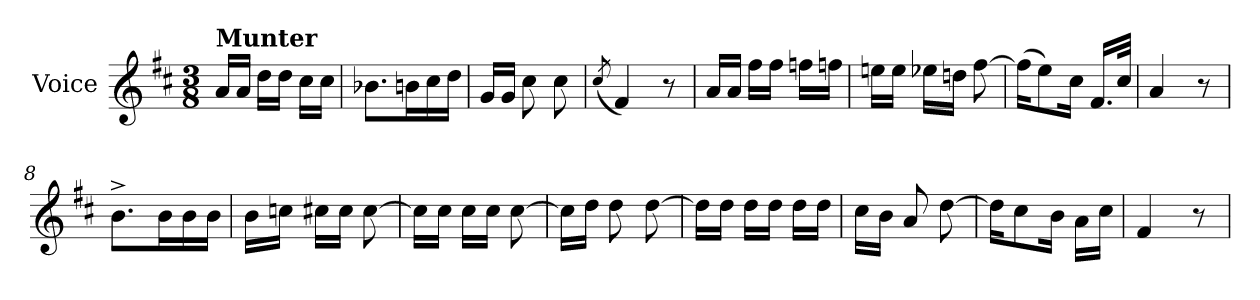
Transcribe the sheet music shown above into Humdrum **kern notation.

**kern
*part1
*staff1
*I"Voice
*clefG2
*k[f#c#]
*D:
*M3/8
=
!LO:TX:a:B:t=Munter
16a/LL
16a/JJ
16dd\LL
16dd\JJ
16cc#\LL
16cc#\JJ
=1
8.b-Xi\L
16b\L
16cc#\
16dd\JJ
=2
16g/LL
16g/JJ
8cc#\
8cc#\
=3
(<8qcc#/
4f#/)
8r
=4
16a/LL
16a/JJ
16ff#\LL
16ff#\JJ
16ffni\LL
16ffni\JJ
!!LO:LB:g=z
=5
16een\LL
16ee\JJ
16ee-Xi\LL
16ddn\JJ
[8ff#\
=6
(>16ff#\KL]
8ee\)
16cc#\Jk
16.f#/LL
32cc#/JJk
=7
4a/
8r
=8
8.b^>\L
16b\L
16b\
16b\JJ
=9
16b\LL
16ccni\JJ
16cc#\LL
16cc#\JJ
[8cc#\
=10
16cc#\LL]
16cc#\JJ
16cc#\LL
16cc#\JJ
[8cc#\
!!LO:LB:g=z
=11
16cc#\LL]
16dd\JJ
8dd\
[8dd\
=12
16dd\LL]
16dd\JJ
16dd\LL
16dd\JJ
16dd\LL
16dd\JJ
=13
16cc#\LL
16b\JJ
8a/
[8dd\
=14
16dd\KL]
8cc#\
16b\Jk
16a\LL
16cc#\JJ
=15
4f#/
8r
=
*-
